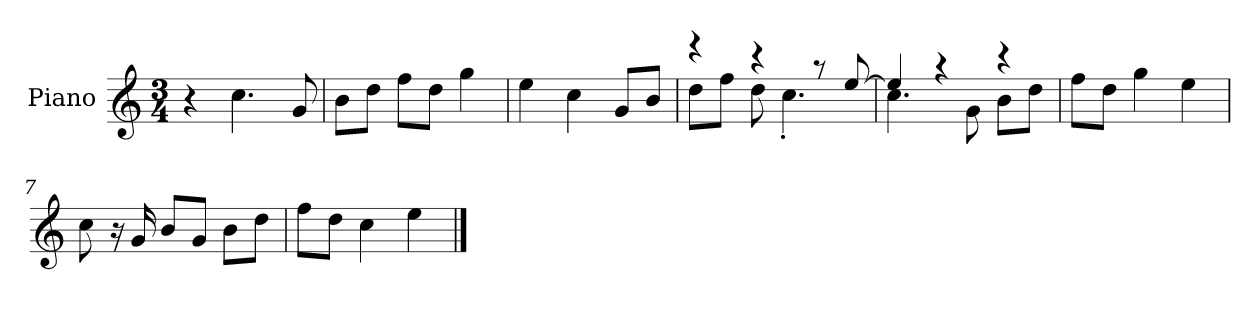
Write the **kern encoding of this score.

**kern
*part1
*staff1
*I"Piano
*I'P-no
*clefG2
*k[]
*M3/4
*MM179
=1
4r
4.cc\
8g/
=2
8b\L
8dd\J
8ff\L
8dd\J
4gg\
=3
4ee\
4cc\
8g/L
8b/J
=4
*^
4r	8dd\L
.	8ff\J
4r	8dd\
.	4.cc'\
8r	.
[8ee/	.
=5	=5
4ee/]	4.cc\
4r	.
.	8g\
4r	8b\L
.	8dd\J
*v	*v
=6
8ff\L
8dd\J
4gg\
4ee\
=7
8cc\
16r
16g/
8b/L
8g/J
8b\L
8dd\J
!!LO:LB:g=z
=8
8ff\L
8dd\J
4cc\
4ee\
==
*-
